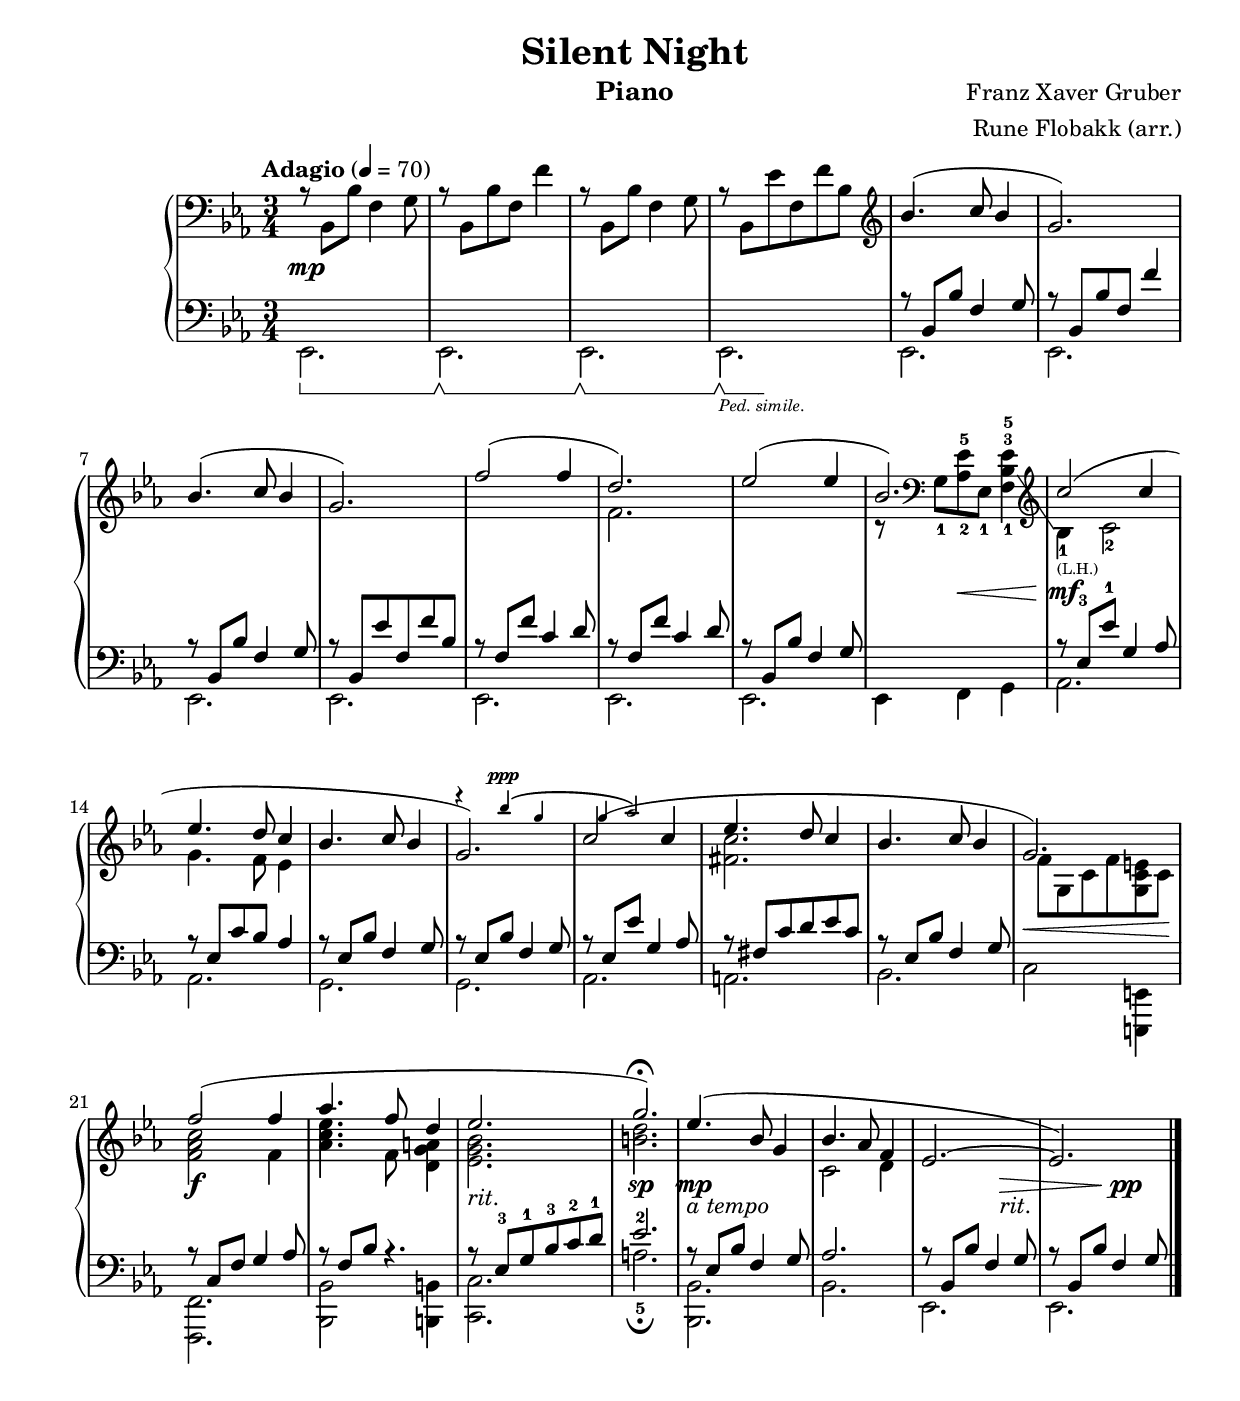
% SPDX-License-Identifier: Apache-2.0 OR CC-BY-4.0

\version "2.22.1"
% SPDX-License-Identifier: Apache-2.0 OR CC-BY-4.0

\paper {
    left-margin = 15\mm
    bottom-margin = 20\mm
    system-system-spacing =
        #'((basic-distance . 17)
           (minimum-distance . 8)
           (padding . 1)
           (stretchability . 60))
}

rit = \markup { \italic "rit." }

atempo = "a tempo"

pedSimile = \markup { \fontsize #-3 \italic "Ped. simile." }

rightHand = \markup { \italic \fontsize#-2 "m.d." }
leftHand = \markup { \italic \fontsize#-2 "m.s." }


\header {
    title = "Silent Night"
    composer = "Franz Xaver Gruber"
    arranger = "Rune Flobakk (arr.)"
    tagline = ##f
    instrument = "Piano"
}


signature = {
    \key ees \major
    \time 3/4
}

melody = {
    bes4.( c8 bes4  g2.)
    bes4.( c8 bes4  g2.)
    f'2(      f4    d2.)
    ees2(     ees4  bes2.)

    \repeat unfold 2 {
        c2(      c4    ees4.  d8 c4
        bes4. c8 bes4  g2.)
    }

    f'2(f4       aes4.  f8  d4
    ees2.        g^\fermata)

    ees4.( bes8 g4 bes4.    aes8 f4
    ees2.~2.)
}

bellResponse = {
    r4 bes4\(^\ppp g g aes2\)
}

bass = {
    \repeat unfold 11 { ees2. }
    ees4 f g

    aes2.  aes      g   g
    aes    a        bes c2 <e, e,>4

    <f f,>2.    <bes bes,>2  <b b,>4 <c c,>2.  a'-5_\fermata
    <bes,, bes'>   bes'  ees,    ees
}

arpeggioBase = { r8 bes,  bes' f4 g8 }

arpeggioAccomp = {
    \arpeggioBase
    r8 bes,  bes' f  f'4
    r8 bes,, bes' f4 g8
    r  bes,  ees' f,  f' bes,
}

pedal = {
    \set pedalSustainStyle = #'bracket
    s2.\sustainOn s2.\sustainOff\sustainOn s2.\sustainOff\sustainOn

    \once \override PianoPedalBracket.edge-height = #'(1.0 . 0.0)
    s4\sustainOff\sustainOn_\pedSimile
}


\score {
    \new PianoStaff <<
    	\new Staff = "right hand" {
            \tempo "Adagio" 4 = 70
    	    \clef bass
            \signature

            s2.*4
            \clef treble

            <<
                \new Voice \relative bes' {
                    \voiceOne \melody
                }
                \new Voice \relative bes' {
                    \voiceTwo {
                        s2.*5 f2. s2.
                        r8 \clef bass g,-1 <aes-2 ees'-5> ees-1 <bes'-3 ees-5 f,-1>4\glissando
                        \clef treble
                            bes4-1_\markup { \fontsize #-3.5 "(L.H.)" }
                            c2-2 g'4. f8 ees4 s2.
                    }
                    \voiceThree \magnifyMusic 0.67 \relative bes'' \bellResponse
                    \voiceTwo {
                        <c' fis,>2. s2. f,8 g, c f <e c g> c
                        <f aes c>2 f4 <aes c ees>4. f8 <d g a>4
                        <ees g bes>2. <b' d>
                        s2. c,2 d4
                    }
                }
            >>
            \bar "|."
    	}

        \new Dynamics {
            s2.*11\mp s4 s2\<
            s2.*7\!\mf s2.\<
            s2.*2\!\f s2._\rit s2.\sp
            s2.*2\mp_\atempo s2 s4_\rit\>
            s2 s8\!\pp
        }

    	\new Staff = "left hand" {
            \clef bass
    	    \signature
            <<
                \relative {
                    \change Staff = "right hand" \stemDown \arpeggioAccomp
                    \change Staff = "left hand" \stemUp
                    \arpeggioAccomp
                    \transpose ees bes \relative { \arpeggioBase \arpeggioBase }
                    \arpeggioBase
                    s2.
                    r8 ees-3 ees'-1 g,4 aes8 r8 ees c' bes aes4
                    \repeat unfold 2 { r8 ees bes' f4  g8 }
                    r8 ees ees' g,4 aes8 r8 fis c' d ees c
                    r8 ees, bes' f4  g8 s2.
                    r8 c, f g4 aes8 r8 f bes r4.
                    r8 ees,-3 g-1 bes-3 c-2 d-1 ees2.-2
                    r8 ees, bes' f4  g8
                    aes2.
                    \arpeggioBase \arpeggioBase
                }
                \\
                \relative ees, \bass
            >>
        }

        \new Dynamics \pedal
    >>

	\layout {}
	\midi {}
}
